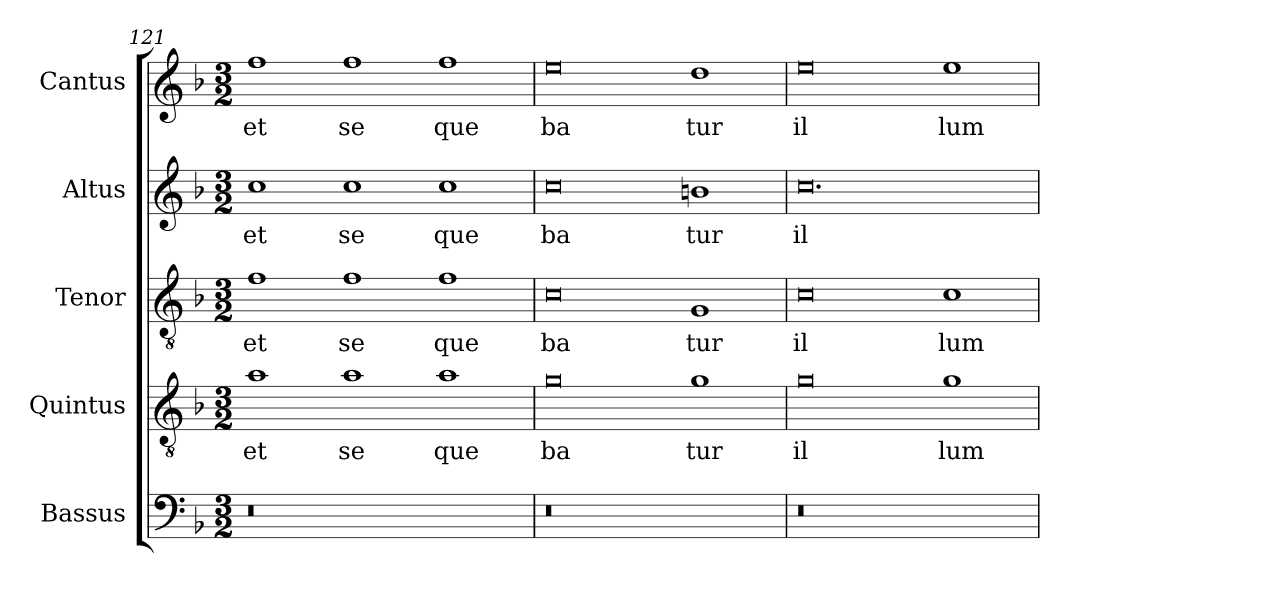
**kern	**kern	**text	**kern	**text	**kern	**text	**kern	**text
*part5	*part4	*part4	*part3	*part3	*part2	*part2	*part1	*part1
*staff5	*staff4	*staff4	*staff3	*staff3	*staff2	*staff2	*staff1	*staff1
*I"Bassus	*I"Quintus	*	*I"Tenor	*	*I"Altus	*	*I"Cantus	*
*clefF4	*clefGv2	*	*clefGv2	*	*clefG2	*	*clefG2	*
*k[b-]	*k[b-]	*	*k[b-]	*	*k[b-]	*	*k[b-]	*
*F:	*F:	*	*F:	*	*F:	*	*F:	*
*M3/2	*M3/2	*	*M3/2	*	*M3/2	*	*M3/2	*
=121	=121	=121	=121	=121	=121	=121	=121	=121
!	!	!LO:LY:b:cj	!	!LO:LY:b:cj	!	!LO:LY:b:cj	!	!LO:LY:b:cj
0.r	1a	et	1f	et	1cc	et	1ff	et
!	!	!LO:LY:b:cj	!	!LO:LY:b:cj	!	!LO:LY:b:cj	!	!LO:LY:b:cj
.	1a	se	1f	se	1cc	se	1ff	se
!	!	!LO:LY:b:cj	!	!LO:LY:b:cj	!	!LO:LY:b:cj	!	!LO:LY:b:cj
.	1a	que	1f	que	1cc	que	1ff	que
=122	=122	=122	=122	=122	=122	=122	=122	=122
!	!	!LO:LY:b:cj	!	!LO:LY:b:cj	!	!LO:LY:b:cj	!	!LO:LY:b:cj
0.r	0g	ba	0c	ba	0cc	ba	0ee	ba
!	!	!LO:LY:b:cj	!	!LO:LY:b:cj	!	!LO:LY:b:cj	!	!LO:LY:b:cj
.	1g	tur	1G	tur	1bn	tur	1dd	tur
=123	=123	=123	=123	=123	=123	=123	=123	=123
!	!	!LO:LY:b:cj	!	!LO:LY:b:cj	!	!LO:LY:b:cj	!	!LO:LY:b:cj
0.r	0g	il	0c	il	0.cc	il	0ee	il
!	!	!LO:LY:b:cj	!	!LO:LY:b:cj	!	!	!	!LO:LY:b:cj
.	1g	lum	1c	lum	.	.	1ee	lum
=	=	=	=	=	=	=	=	=
*-	*-	*-	*-	*-	*-	*-	*-	*-
